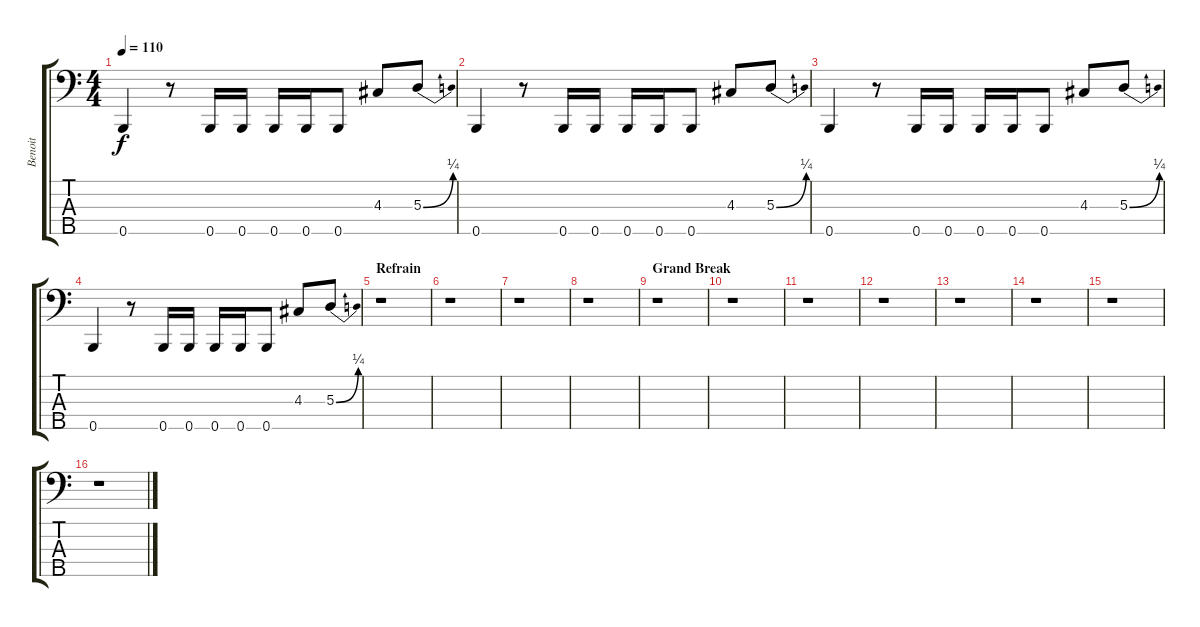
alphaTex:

\track ("Benoit" "Benoit") {instrument slapbass1}
\staff {score tabs}
\tuning (G2 D2 A1 E1 B0) {hide}
\ts (4 4)
\tempo 110
\clef f4
\ks c
0.5.4{dy f} r.8 0.5.16 0.5.16 0.5.16 0.5.16 0.5.8 4.3.8 5.3{be (bend 0 0 60 1)}.8 |
0.5.4 r.8 0.5.16 0.5.16 0.5.16 0.5.16 0.5.8 4.3.8 5.3{be (bend 0 0 60 1)}.8 |
0.5.4 r.8 0.5.16 0.5.16 0.5.16 0.5.16 0.5.8 4.3.8 5.3{be (bend 0 0 60 1)}.8 |
0.5.4 r.8 0.5.16 0.5.16 0.5.16 0.5.16 0.5.8 4.3.8 5.3{be (bend 0 0 60 1)}.8 |
\section ("" "Refrain")
r.1 |
r.1 |
r.1 |
r.1 |
\section ("" "Grand Break")
r.1 |
r.1 |
r.1 |
r.1 |
r.1 |
r.1 |
r.1 |
r.1
